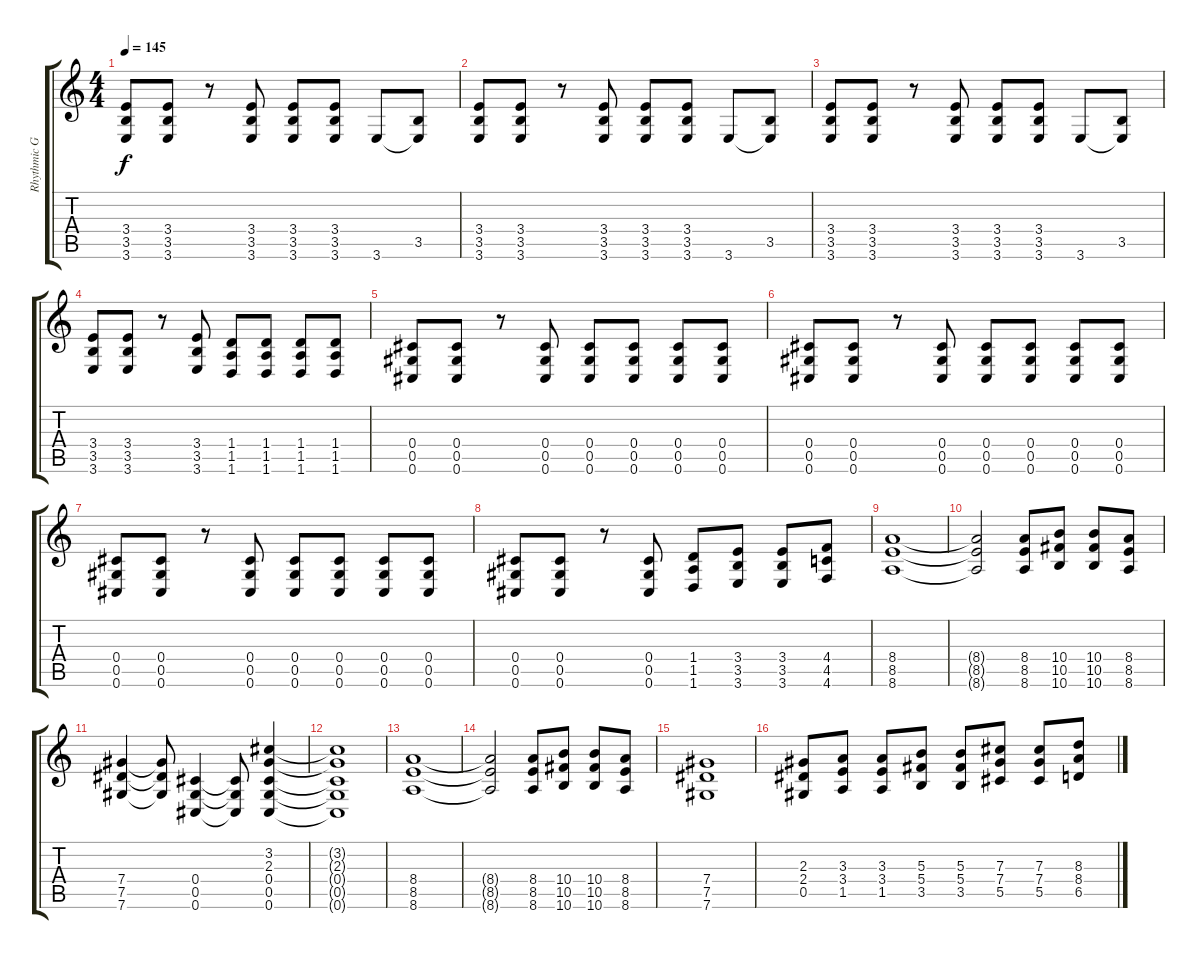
\track ("Rhythmic Guitar" "Rhythmic G") {instrument distortionguitar}
\staff {score tabs}
\tuning (Eb4 Bb3 Gb3 Db3 Ab2 Db2) {hide}
\ts (4 4)
\tempo 145
\clef g2
\ks c
(3.4 3.5 3.6).8{dy f} (3.4 3.5 3.6).8 r.8 (3.4 3.5 3.6).8 (3.4 3.5 3.6).8 (3.4 3.5 3.6).8 3.6.8 (3.5 3.6{t}).8 |
(3.4 3.5 3.6).8 (3.4 3.5 3.6).8 r.8 (3.4 3.5 3.6).8 (3.4 3.5 3.6).8 (3.4 3.5 3.6).8 3.6.8 (3.5 3.6{t}).8 |
(3.4 3.5 3.6).8 (3.4 3.5 3.6).8 r.8 (3.4 3.5 3.6).8 (3.4 3.5 3.6).8 (3.4 3.5 3.6).8 3.6.8 (3.5 3.6{t}).8 |
(3.4 3.5 3.6).8 (3.4 3.5 3.6).8 r.8 (3.4 3.5 3.6).8 (1.4 1.5 1.6).8 (1.4 1.5 1.6).8 (1.4 1.5 1.6).8 (1.4 1.5 1.6).8 |
(0.4 0.5 0.6).8 (0.4 0.5 0.6).8 r.8 (0.4 0.5 0.6).8 (0.4 0.5 0.6).8 (0.4 0.5 0.6).8 (0.4 0.5 0.6).8 (0.4 0.5 0.6).8 |
(0.4 0.5 0.6).8 (0.4 0.5 0.6).8 r.8 (0.4 0.5 0.6).8 (0.4 0.5 0.6).8 (0.4 0.5 0.6).8 (0.4 0.5 0.6).8 (0.4 0.5 0.6).8 |
(0.4 0.5 0.6).8 (0.4 0.5 0.6).8 r.8 (0.4 0.5 0.6).8 (0.4 0.5 0.6).8 (0.4 0.5 0.6).8 (0.4 0.5 0.6).8 (0.4 0.5 0.6).8 |
(0.4 0.5 0.6).8 (0.4 0.5 0.6).8 r.8 (0.4 0.5 0.6).8 (1.4 1.5 1.6).8 (3.4 3.5 3.6).8 (3.4 3.5 3.6).8 (4.4 4.5 4.6).8 |
(8.4 8.5 8.6).1 |
(8.4{t} 8.5{t} 8.6{t}).2 (8.4 8.5 8.6).8 (10.4 10.5 10.6).8 (10.4 10.5 10.6).8 (8.4 8.5 8.6).8 |
(7.4 7.5 7.6).4 (7.4{t} 7.5{t} 7.6{t}).8 (0.4 0.5 0.6).4 (0.4{t} 0.5{t} 0.6{t}).8 (3.2 2.3 0.4 0.5 0.6).4 |
(3.2{t} 2.3{t} 0.4{t} 0.5{t} 0.6{t}).1 |
(8.4 8.5 8.6).1 |
(8.4{t} 8.5{t} 8.6{t}).2 (8.4 8.5 8.6).8 (10.4 10.5 10.6).8 (10.4 10.5 10.6).8 (8.4 8.5 8.6).8 |
(7.4 7.5 7.6).1 |
(2.3 2.4 0.5).8 (3.3 3.4 1.5).8 (3.3 3.4 1.5).8 (5.3 5.4 3.5).8 (5.3 5.4 3.5).8 (7.3 7.4 5.5).8 (7.3 7.4 5.5).8 (8.3 8.4 6.5).8
